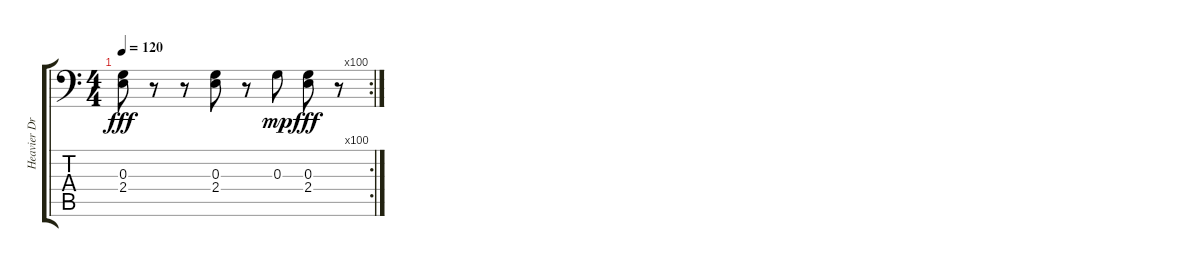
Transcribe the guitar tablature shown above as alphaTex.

\track ("Heavier Drum" "Heavier Dr") {instrument taikodrum}
\staff {score tabs}
\tuning (E4 B3 G3 D3 A2 E1) {hide}
\rc 100
\ts (4 4)
\tempo 120
\clef f4
\ks c
(0.3 2.4).8{dy fff} r.8 r.8 (0.3 2.4).8 r.8 0.3.8{dy mp} (0.3 2.4).8{dy fff} r.8
